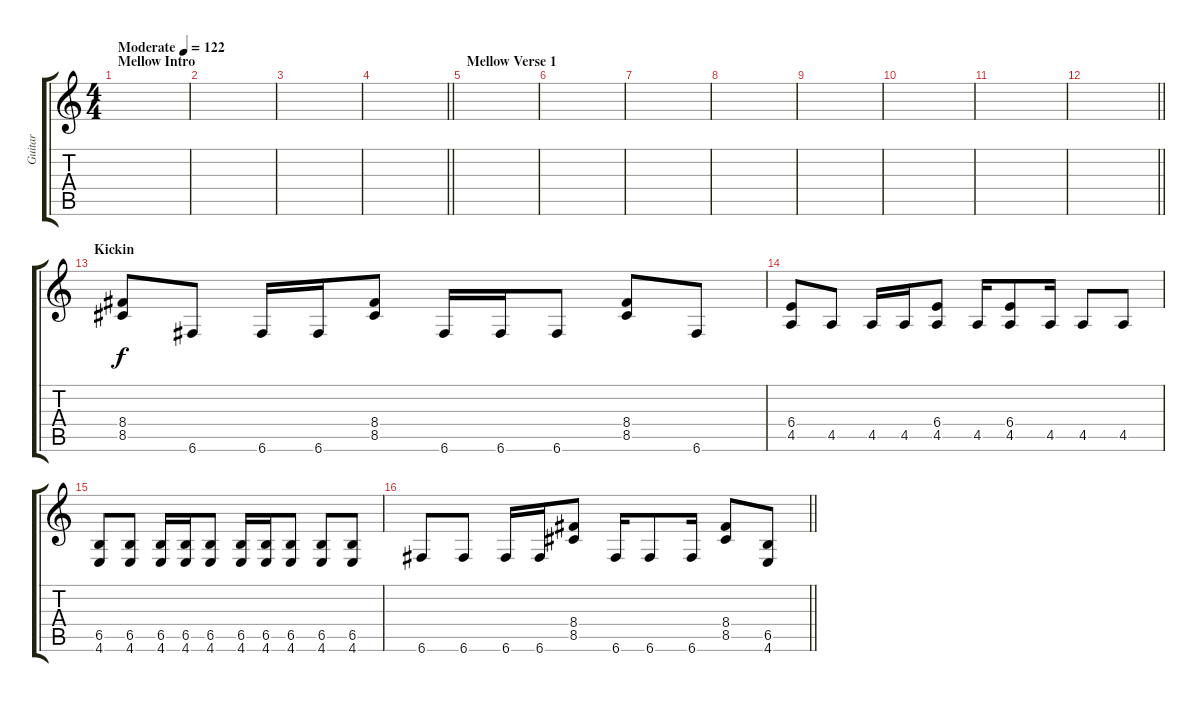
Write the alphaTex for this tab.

\track ("Guitar" "Guitar") {instrument distortionguitar}
\staff {score tabs}
\tuning (C4 G3 Eb3 Bb2 F2 C2) {hide}
\ts (4 4)
\section ("" "Mellow Intro")
\tempo (122 "Moderate")
\clef g2
\ks c
|
|
|
\barLineRight lightlight
|
\section ("" "Mellow Verse 1")
|
|
|
|
|
|
|
\barLineRight lightlight
|
\section ("" "Kickin")
(8.4 8.5).8 6.6.8 6.6.16 6.6.16 (8.4 8.5).8 6.6.16 6.6.16 6.6.8 (8.4 8.5).8 6.6.8 |
(6.4 4.5).8 4.5.8 4.5.16 4.5.16 (6.4 4.5).8 4.5.16 (6.4 4.5).8 4.5.16 4.5.8 4.5.8 |
(6.5 4.6).8 (6.5 4.6).8 (6.5 4.6).16 (6.5 4.6).16 (6.5 4.6).8 (6.5 4.6).16 (6.5 4.6).16 (6.5 4.6).8 (6.5 4.6).8 (6.5 4.6).8 |
\barLineRight lightlight
6.6.8 6.6.8 6.6.16 6.6.16 (8.4 8.5).8 6.6.16 6.6.8 6.6.16 (8.4 8.5).8 (6.5 4.6).8
